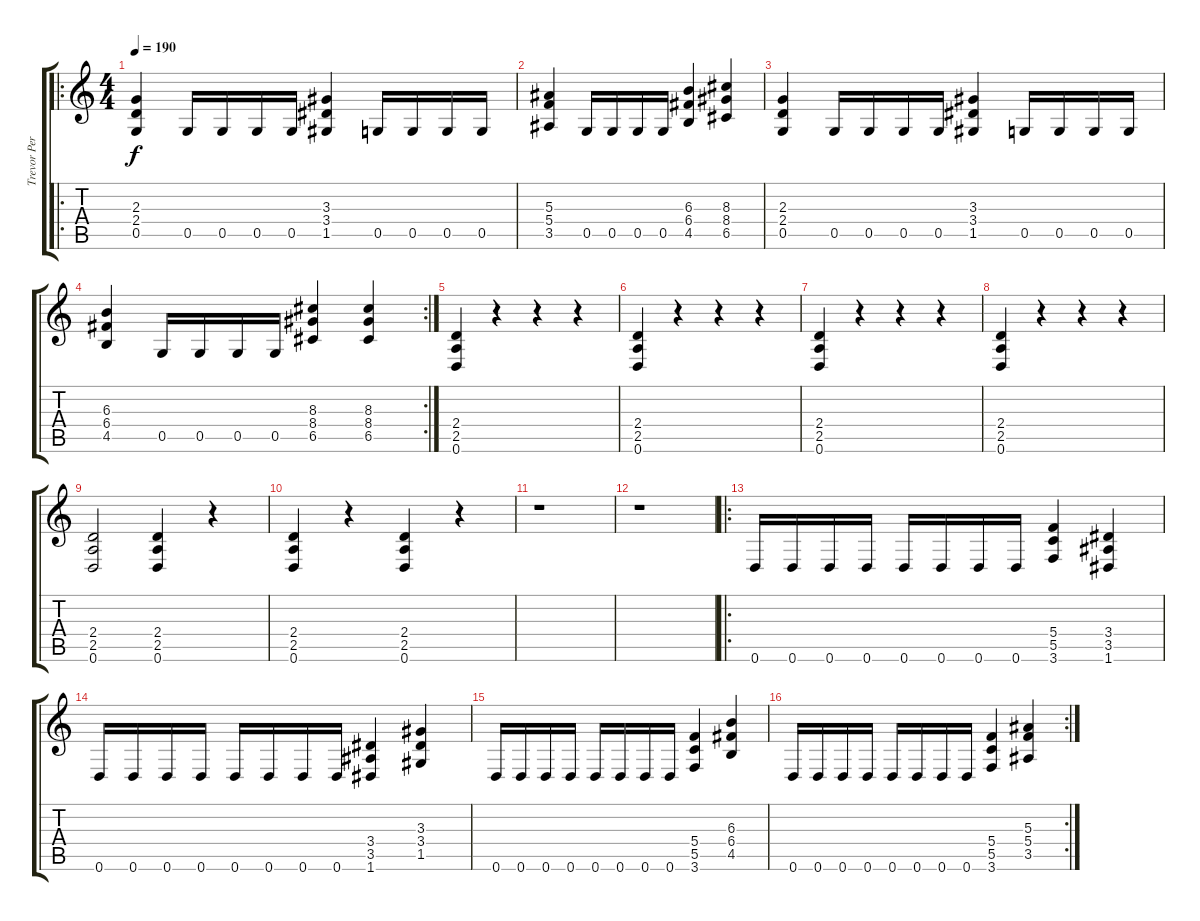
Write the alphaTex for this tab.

\track ("Trevor Peres" "Trevor Per") {instrument distortionguitar}
\staff {score tabs}
\tuning (D4 A3 F3 C3 G2 D2) {hide}
\ro
\ts (4 4)
\tempo 190
\clef g2
\ks c
(2.3 2.4 0.5).4{dy f} 0.5.16 0.5.16 0.5.16 0.5.16 (3.3 3.4 1.5).4 0.5.16 0.5.16 0.5.16 0.5.16 |
(5.3 5.4 3.5).4 0.5.16 0.5.16 0.5.16 0.5.16 (6.3 6.4 4.5).4 (8.3 8.4 6.5).4 |
(2.3 2.4 0.5).4 0.5.16 0.5.16 0.5.16 0.5.16 (3.3 3.4 1.5).4 0.5.16 0.5.16 0.5.16 0.5.16 |
\rc 2
(6.3 6.4 4.5).4 0.5.16 0.5.16 0.5.16 0.5.16 (8.3 8.4 6.5).4 (8.3 8.4 6.5).4 |
(2.4 2.5 0.6).4 r.4 r.4 r.4 |
(2.4 2.5 0.6).4 r.4 r.4 r.4 |
(2.4 2.5 0.6).4 r.4 r.4 r.4 |
(2.4 2.5 0.6).4 r.4 r.4 r.4 |
(2.4 2.5 0.6).2 (2.4 2.5 0.6).4 r.4 |
(2.4 2.5 0.6).4 r.4 (2.4 2.5 0.6).4 r.4 |
r.1 |
r.1 |
\ro
0.6.16 0.6.16 0.6.16 0.6.16 0.6.16 0.6.16 0.6.16 0.6.16 (5.4 5.5 3.6).4 (3.4 3.5 1.6).4 |
0.6.16 0.6.16 0.6.16 0.6.16 0.6.16 0.6.16 0.6.16 0.6.16 (3.4 3.5 1.6).4 (3.3 3.4 1.5).4 |
0.6.16 0.6.16 0.6.16 0.6.16 0.6.16 0.6.16 0.6.16 0.6.16 (5.4 5.5 3.6).4 (6.3 6.4 4.5).4 |
\rc 2
0.6.16 0.6.16 0.6.16 0.6.16 0.6.16 0.6.16 0.6.16 0.6.16 (5.4 5.5 3.6).4 (5.3 5.4 3.5).4
